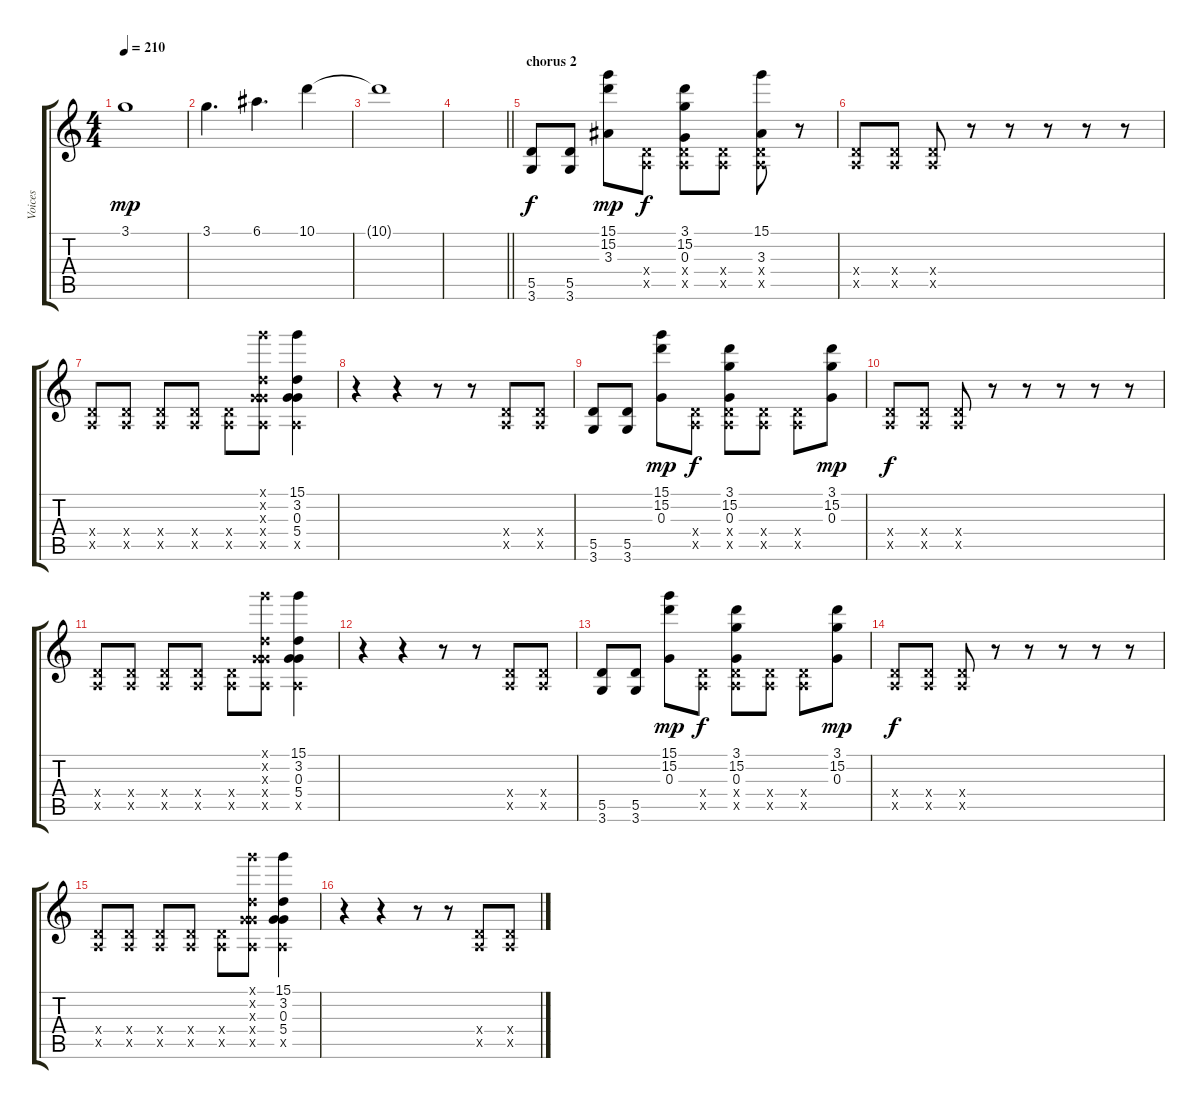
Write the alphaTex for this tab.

\track ("Voices " "Voices ") {instrument overdrivenguitar}
\staff {score tabs}
\tuning (E4 B3 G3 D3 A2 E2) {hide}
\ts (4 4)
\tempo 210
\clef g2
\ks c
3.1.1{dy mp} |
3.1.4{d} 6.1.4{d} 10.1.4 |
10.1{t}.1 |
\barLineRight lightlight
|
\section ("" "chorus 2")
(5.5 3.6).8{dy f} (5.5 3.6).8 (15.1 15.2 3.3).8{dy mp} (0.4{x} 0.5{x}).8{dy f} (3.1 15.2 0.3 0.4{x} 0.5{x}).8 (0.4{x} 0.5{x}).8 (15.1 3.3 0.4{x} 0.5{x}).8 r.8 |
(0.4{x} 0.5{x}).8 (0.4{x} 0.5{x}).8 (0.4{x} 0.5{x}).8 r.8 r.8 r.8 r.8 r.8 |
(0.4{x} 0.5{x}).8 (0.4{x} 0.5{x}).8 (0.4{x} 0.5{x}).8 (0.4{x} 0.5{x}).8 (0.4{x} 0.5{x}).8 (15.1{x} 3.2{x} 0.3{x} 5.4{x} 0.5{x}).8 (15.1 3.2 0.3 5.4 0.5{x}).4 |
r.4 r.4 r.8 r.8 (0.4{x} 0.5{x}).8 (0.4{x} 0.5{x}).8 |
(5.5 3.6).8 (5.5 3.6).8 (15.1 15.2 0.3).8{dy mp} (0.4{x} 0.5{x}).8{dy f} (3.1 15.2 0.3 0.4{x} 0.5{x}).8 (0.4{x} 0.5{x}).8 (0.4{x} 0.5{x}).8 (3.1 15.2 0.3).8{dy mp} |
(0.4{x} 0.5{x}).8{dy f} (0.4{x} 0.5{x}).8 (0.4{x} 0.5{x}).8 r.8 r.8 r.8 r.8 r.8 |
(0.4{x} 0.5{x}).8 (0.4{x} 0.5{x}).8 (0.4{x} 0.5{x}).8 (0.4{x} 0.5{x}).8 (0.4{x} 0.5{x}).8 (15.1{x} 3.2{x} 0.3{x} 5.4{x} 0.5{x}).8 (15.1 3.2 0.3 5.4 0.5{x}).4 |
r.4 r.4 r.8 r.8 (0.4{x} 0.5{x}).8 (0.4{x} 0.5{x}).8 |
(5.5 3.6).8 (5.5 3.6).8 (15.1 15.2 0.3).8{dy mp} (0.4{x} 0.5{x}).8{dy f} (3.1 15.2 0.3 0.4{x} 0.5{x}).8 (0.4{x} 0.5{x}).8 (0.4{x} 0.5{x}).8 (3.1 15.2 0.3).8{dy mp} |
(0.4{x} 0.5{x}).8{dy f} (0.4{x} 0.5{x}).8 (0.4{x} 0.5{x}).8 r.8 r.8 r.8 r.8 r.8 |
(0.4{x} 0.5{x}).8 (0.4{x} 0.5{x}).8 (0.4{x} 0.5{x}).8 (0.4{x} 0.5{x}).8 (0.4{x} 0.5{x}).8 (15.1{x} 3.2{x} 0.3{x} 5.4{x} 0.5{x}).8 (15.1 3.2 0.3 5.4 0.5{x}).4 |
r.4 r.4 r.8 r.8 (0.4{x} 0.5{x}).8 (0.4{x} 0.5{x}).8
